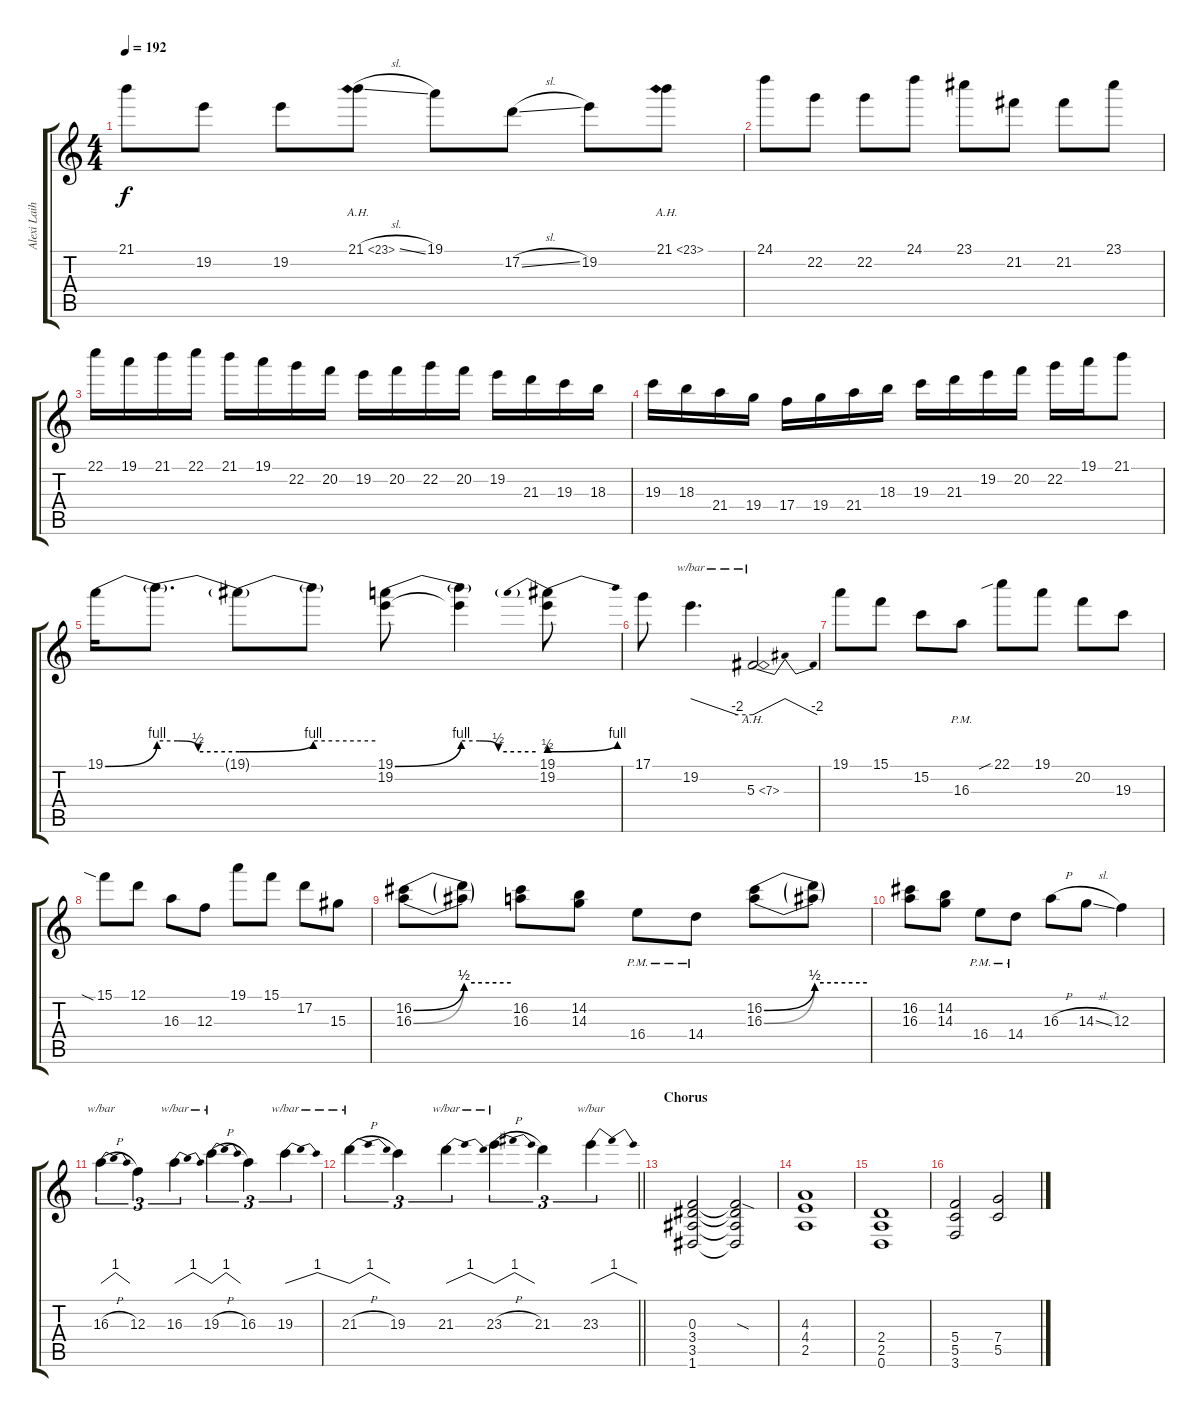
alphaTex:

\track ("Alexi Laiho" "Alexi Laih") {instrument distortionguitar}
\staff {score tabs}
\tuning (D4 A3 F3 C3 G2 D2) {hide}
\ts (4 4)
\tempo 192
\clef g2
\ks c
21.1.8{dy f} 19.2.8 19.2.8 21.1{ah 2 sl}.8 19.1.8 17.2{sl}.8 19.2.8 21.1{ah 2}.8 |
24.1.8 22.2.8 22.2.8 24.1.8 23.1.8 21.2.8 21.2.8 23.1.8 |
22.1.16 19.1.16 21.1.16 22.1.16 21.1.16 19.1.16 22.2.16 20.2.16 19.2.16 20.2.16 22.2.16 20.2.16 19.2.16 21.3.16 19.3.16 18.3.16 |
19.3.16 18.3.16 21.4.16 19.4.16 17.4.16 19.4.16 21.4.16 18.3.16 19.3.16 21.3.16 19.2.16 20.2.16 22.2.16 19.1.16 21.1.8 |
19.1{be (bend 0 0 60 4)}.16 19.1{be (custom 0 4 15 4 30 2 60 2) t}.8{d} 19.1{be (bend 0 2 60 4) t}.8 19.1{be (hold 0 4 60 4) t}.8 (19.1{be (bend 0 0 60 4)} 19.2).8 (19.1{be (custom 0 4 15 4 30 2 60 2) t} 19.2{t}).4 (19.1{be (prebendbend 0 2 60 4)} 19.2).8 |
17.1.8 19.2.4{d tbe (custom default 0 0 45 -8 60 -8)} 5.3{ah 2}.2{tbe (dip default 0 -8 30 0 60 -8)} |
19.1.8 15.1.8 15.2.8 16.3{pm}.8 22.1{sib}.8 19.1.8 20.2.8 19.3.8 |
15.1{sia}.8 12.1.8 16.3.8 12.3.8 19.1.8 15.1.8 17.2.8 15.3.8 |
(16.2{be (bend 0 0 60 2)} 16.3{be (bend 0 0 60 2)}).8 (16.2{be (hold 0 2 60 2) t} 16.3{be (hold 0 2 60 2) t}).8 (16.2 16.3).8 (14.2 14.3).8 16.4{pm}.8 14.4{pm}.8 (16.2{be (bend 0 0 60 2)} 16.3{be (bend 0 0 60 2)}).8 (16.2{be (hold 0 2 60 2) t} 16.3{be (hold 0 2 60 2) t}).8 |
(16.2 16.3).8 (14.2 14.3).8 16.4{pm}.8 14.4{pm}.8 16.3{h}.8 14.3{sl}.8 12.3.4 |
16.3{h}.4{tu (3 2) tbe (dip default 0 0 30 4 60 0)} 12.3.4{tu (3 2)} 16.3.4{tu (3 2) tbe (dip default 0 0 30 4 60 0)} 19.3{h}.4{tu (3 2) tbe (dip default 0 0 30 4 60 0)} 16.3.4{tu (3 2)} 19.3.4{tu (3 2) tbe (dip default 0 0 30 4 60 0)} |
\barLineRight lightlight
21.3{h}.4{tu (3 2) tbe (dip default 0 0 30 4 60 0)} 19.3.4{tu (3 2)} 21.3.4{tu (3 2) tbe (dip default 0 0 30 4 60 0)} 23.3{h}.4{tu (3 2) tbe (dip default 0 0 30 4 60 0)} 21.3.4{tu (3 2)} 23.3.4{tu (3 2) tbe (dip default 0 0 30 4 60 0)} |
\section ("" "Chorus")
(0.3 3.4 3.5 1.6).2 (0.3{sod t} 3.4{t} 3.5{t} 1.6{t}).2 |
(4.3 4.4 2.5).1 |
(2.4 2.5 0.6).1 |
(5.4 5.5 3.6).2 (7.4 5.5).2
